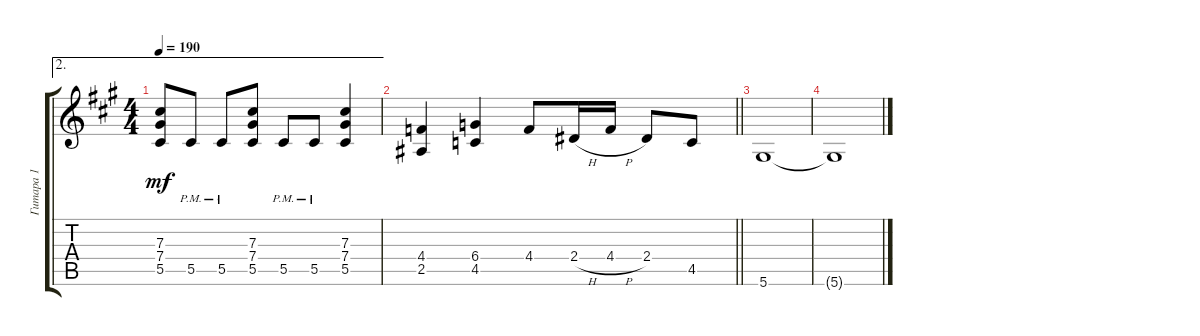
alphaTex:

\track ("Гитара 1" "Гитара 1") {instrument distortionguitar}
\staff {score tabs}
\tuning (Eb4 Bb3 Gb3 Db3 Ab2 Eb2) {hide}
\ae 2
\ts (4 4)
\tempo 190
\clef g2
\ks a
(7.3 7.4 5.5).8{dy mf} 5.5{pm}.8 5.5{pm}.8 (7.3 7.4 5.5).8 5.5{pm}.8 5.5{pm}.8 (7.3 7.4 5.5).4 |
\barLineRight lightlight
(4.4 2.5).4 (6.4 4.5).4 4.4.8 2.4{h}.16 4.4{h}.16 2.4.8 4.5.8 |
5.6.1 |
5.6{t}.1
